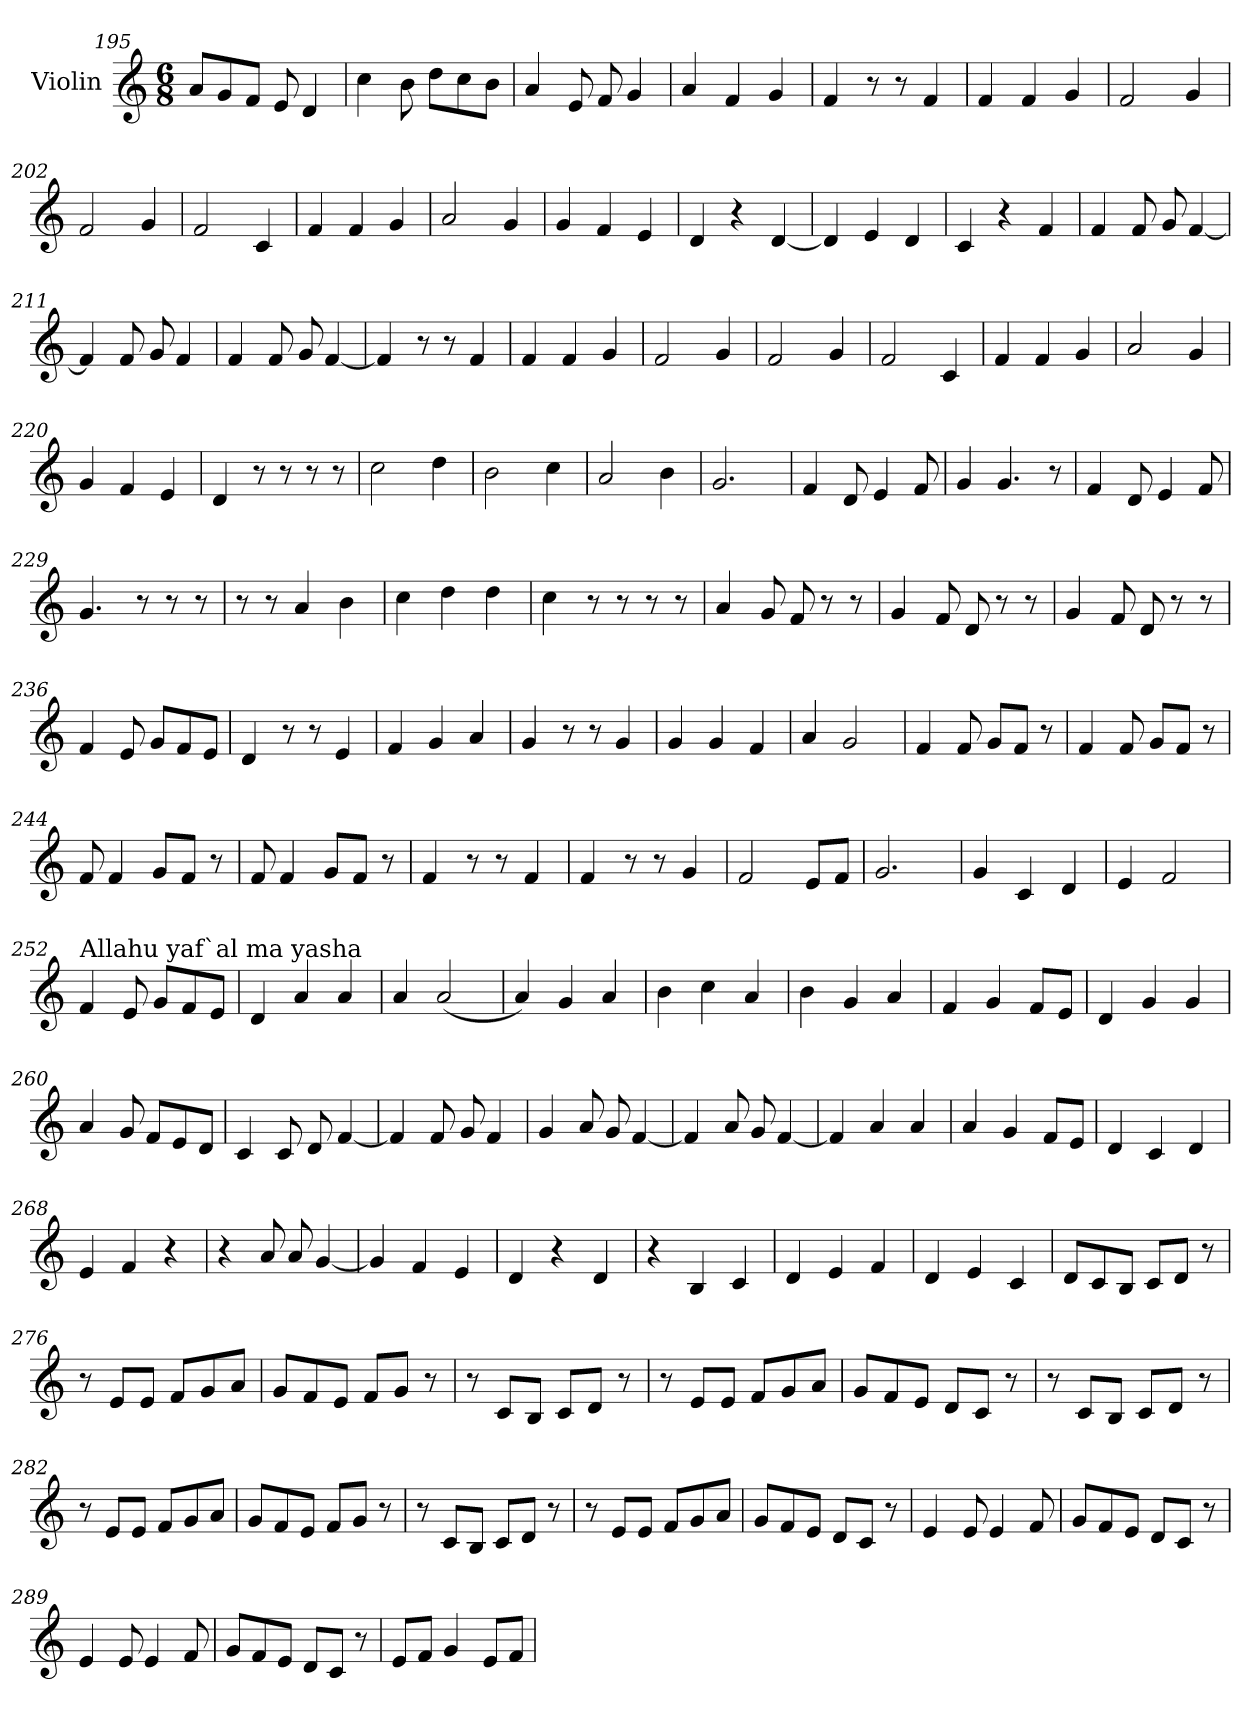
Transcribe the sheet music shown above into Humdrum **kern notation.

**kern
*part1
*staff1
*I"Violin
!!LO:LB:g=z
*clefG2
*k[]
*M6/8
=195
8a/L
8g/
8f/J
8e/
4d/
=196
4cc\
8b\
8dd\L
8cc\
8b\J
=197
4a/
8e/
8f/
4g/
=198
4a/
4f/
4g/
=199
4f/
8r
8r
4f/
=200
4f/
4f/
4g/
=201
2f/
4g/
!!LO:LB:g=z
=202
2f/
4g/
=203
2f/
4c/
=204
4f/
4f/
4g/
=205
2a/
4g/
=206
4g/
4f/
4e/
=207
4d/
4r
[4d/
=208
4d/]
4e/
4d/
=209
4c/
4r
4f/
!!LO:LB:g=z
=210
4f/
8f/
8g/
[4f/
=211
4f/]
8f/
8g/
4f/
=212
4f/
8f/
8g/
[4f/
=213
4f/]
8r
8r
4f/
=214
4f/
4f/
4g/
=215
2f/
4g/
=216
2f/
4g/
!!LO:LB:g=z
=217
2f/
4c/
=218
4f/
4f/
4g/
=219
2a/
4g/
=220
4g/
4f/
4e/
=221
4d/
8r
8r
8r
8r
=222
2cc\
4dd\
=223
2b\
4cc\
=224
2a/
4b\
!!LO:LB:g=z
=225
2.g/
=226
4f/
8d/
4e/
8f/
=227
4g/
4.g/
8r
=228
4f/
8d/
4e/
8f/
=229
4.g/
8r
8r
8r
=230
8r
8r
4a/
4b\
=231
4cc\
4dd\
4dd\
!!LO:PB:g=z
=232
4cc\
8r
8r
8r
8r
=233
4a/
8g/
8f/
8r
8r
=234
4g/
8f/
8d/
8r
8r
=235
4g/
8f/
8d/
8r
8r
=236
*MM150
4f/
8e/
8g/L
8f/
8e/J
=237
4d/
8r
8r
4e/
=238
4f/
4g/
4a/
!!LO:LB:g=z
=239
4g/
8r
8r
4g/
=240
4g/
4g/
4f/
=241
4a/
2g/
=242
4f/
8f/
8g/L
8f/J
8r
=243
4f/
8f/
8g/L
8f/J
8r
=244
8f/
4f/
8g/L
8f/J
8r
=245
8f/
4f/
8g/L
8f/J
8r
!!LO:LB:g=z
=246
4f/
8r
8r
4f/
=247
4f/
8r
8r
4g/
=248
2f/
8e/L
8f/J
=249
2.g/
=250
4g/
4c/
4d/
=251
4e/
2f/
=252
!LO:TX:a:t=Allahu yaf`al ma yasha
4f/
8e/
8g/L
8f/
8e/J
=253
*MM160
4d/
4a/
4a/
!!LO:LB:g=z
=254
4a/
(<2a/
=255
4a/)
4g/
4a/
=256
4b\
4cc\
4a/
=257
4b\
4g/
4a/
=258
4f/
4g/
8f/L
8e/J
=259
4d/
4g/
4g/
=260
4a/
8g/
8f/L
8e/
8d/J
!!LO:LB:g=z
=261
4c/
8c/
8d/
[4f/
=262
4f/]
8f/
8g/
4f/
=263
4g/
8a/
8g/
[4f/
=264
4f/]
8a/
8g/
[4f/
=265
4f/]
4a/
4a/
=266
4a/
4g/
8f/L
8e/J
=267
4d/
4c/
4d/
!!LO:LB:g=z
=268
4e/
4f/
4r
=269
4r
8a/
8a/
[4g/
=270
4g/]
4f/
4e/
=271
4d/
4r
4d/
=272
4r
4B/
4c/
=273
4d/
4e/
4f/
=274
4d/
4e/
4c/
!!LO:LB:g=z
=275
8d/L
8c/
8B/J
8c/L
8d/J
8r
=276
8r
8e/L
8e/J
8f/L
8g/
8a/J
=277
8g/L
8f/
8e/J
8f/L
8g/J
8r
=278
8r
8c/L
8B/J
8c/L
8d/J
8r
=279
8r
8e/L
8e/J
8f/L
8g/
8a/J
!!LO:LB:g=z
=280
8g/L
8f/
8e/J
8d/L
8c/J
8r
=281
8r
8c/L
8B/J
8c/L
8d/J
8r
=282
8r
8e/L
8e/J
8f/L
8g/
8a/J
=283
8g/L
8f/
8e/J
8f/L
8g/J
8r
=284
8r
8c/L
8B/J
8c/L
8d/J
8r
!!LO:PB:g=z
=285
8r
8e/L
8e/J
8f/L
8g/
8a/J
=286
8g/L
8f/
8e/J
8d/L
8c/J
8r
=287
4e/
8e/
4e/
8f/
=288
8g/L
8f/
8e/J
8d/L
8c/J
8r
=289
4e/
8e/
4e/
8f/
!!LO:LB:g=z
=290
8g/L
8f/
8e/J
8d/L
8c/J
8r
=291
8e/L
8f/J
4g/
8e/L
8f/J
=
*-
